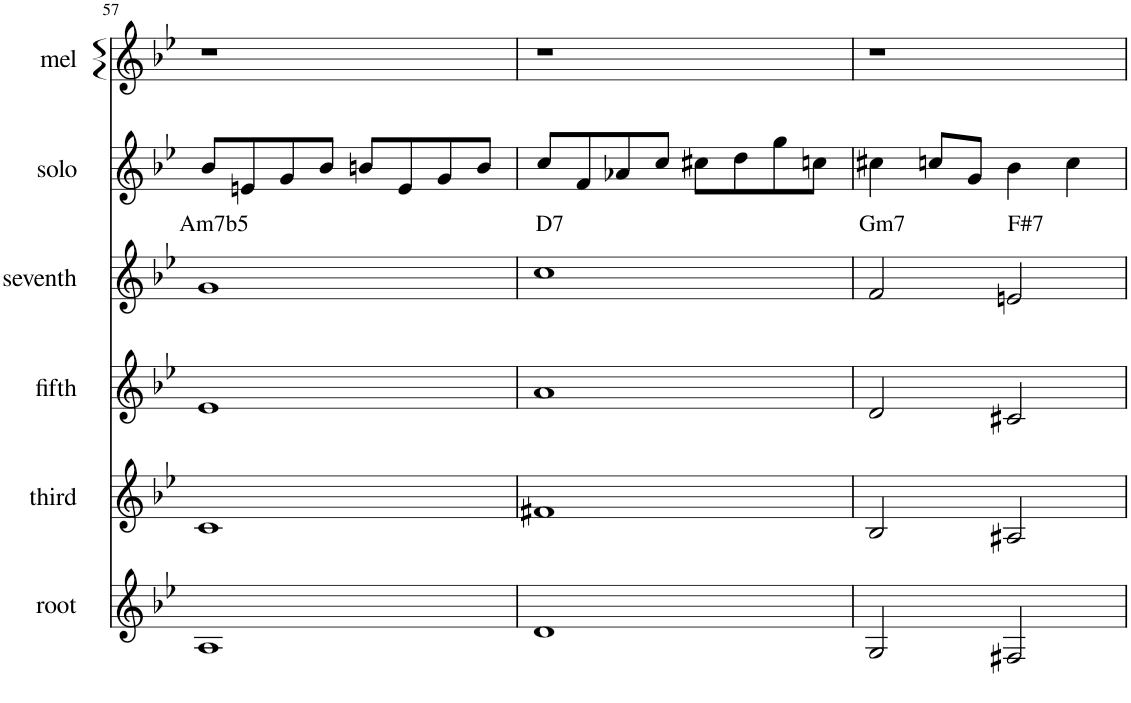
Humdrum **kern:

**kern	**kern	**kern	**kern	**kern	**text	**kern
*part6	*part5	*part4	*part3	*part2	*part2	*part1
*staff6	*staff5	*staff4	*staff3	*staff2	*staff2	*staff1
*I"root	*I"third	*I"fifth	*I"seventh	*I"solo	*	*I"mel
*I'root	*I'third	*I'fifth	*I'seventh	*I'solo	*	*I'mel
!!LO:PB:g=z
*clefG2	*clefG2	*clefG2	*clefG2	*clefG2	*	*clefG2
*k[b-e-]	*k[b-e-]	*k[b-e-]	*k[b-e-]	*k[b-e-]	*	*k[b-e-]
*M4/4	*M4/4	*M4/4	*M4/4	*M4/4	*	*M4/4
=57	=57	=57	=57	=57	=57	=57
!	!	!	!	!	!LO:LY:b	!
1A	1c	1e-	1g	8b-/L	Am7b5	1r
.	.	.	.	8en/	.	.
.	.	.	.	8g/	.	.
.	.	.	.	8b-/J	.	.
.	.	.	.	8bn/L	.	.
.	.	.	.	8e/	.	.
.	.	.	.	8g/	.	.
.	.	.	.	8b/J	.	.
=58	=58	=58	=58	=58	=58	=58
!	!	!	!	!	!LO:LY:b	!
1d	1f#X	1a	1cc	8cc/L	D7	1r
.	.	.	.	8f/	.	.
.	.	.	.	8a-X/	.	.
.	.	.	.	8cc/J	.	.
.	.	.	.	8cc#X\L	.	.
.	.	.	.	8dd\	.	.
.	.	.	.	8gg\	.	.
.	.	.	.	8ccn\J	.	.
=59	=59	=59	=59	=59	=59	=59
!	!	!	!	!	!LO:LY:b	!
2G/	2B-/	2d/	2f/	4cc#X\	Gm7	1r
.	.	.	.	8ccn/L	.	.
.	.	.	.	8g/J	.	.
!	!	!	!	!	!LO:LY:b	!
2F#X/	2A#X/	2c#X/	2en/	4b-\	F#7	.
.	.	.	.	4cc\	.	.
=	=	=	=	=	=	=
*-	*-	*-	*-	*-	*-	*-
